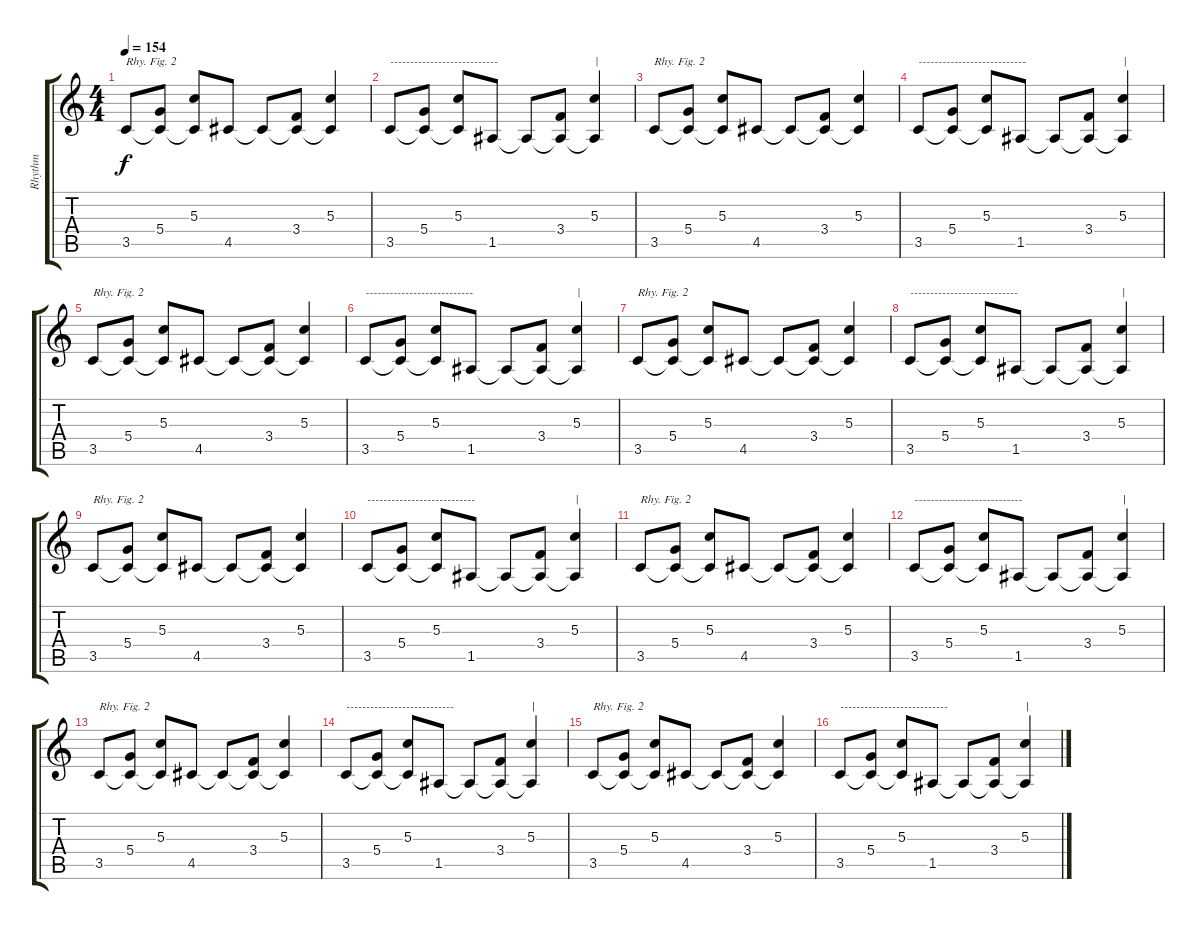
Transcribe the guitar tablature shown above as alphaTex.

\track ("Rhythm" "Rhythm") {instrument electricguitarjazz}
\staff {score tabs}
\tuning (E4 B3 G3 D3 A2 E2) {hide}
\ts (4 4)
\tempo 154
\clef g2
\ks c
3.5.8{txt "Rhy. Fig. 2" dy f instrument electricguitarjazz} (5.4 3.5{t}).8 (5.3 3.5{t}).8 4.5.8 4.5{t}.8 (3.4 4.5{t}).8 (5.3 4.5{t}).4 |
3.5.8{txt "---------------------------"} (5.4 3.5{t}).8 (5.3 3.5{t}).8 1.5.8 1.5{t}.8 (3.4 1.5{t}).8 (5.3 1.5{t}).4{txt "|"} |
3.5.8{txt "Rhy. Fig. 2"} (5.4 3.5{t}).8 (5.3 3.5{t}).8 4.5.8 4.5{t}.8 (3.4 4.5{t}).8 (5.3 4.5{t}).4 |
3.5.8{txt "---------------------------"} (5.4 3.5{t}).8 (5.3 3.5{t}).8 1.5.8 1.5{t}.8 (3.4 1.5{t}).8 (5.3 1.5{t}).4{txt "|"} |
3.5.8{txt "Rhy. Fig. 2"} (5.4 3.5{t}).8 (5.3 3.5{t}).8 4.5.8 4.5{t}.8 (3.4 4.5{t}).8 (5.3 4.5{t}).4 |
3.5.8{txt "---------------------------"} (5.4 3.5{t}).8 (5.3 3.5{t}).8 1.5.8 1.5{t}.8 (3.4 1.5{t}).8 (5.3 1.5{t}).4{txt "|"} |
3.5.8{txt "Rhy. Fig. 2"} (5.4 3.5{t}).8 (5.3 3.5{t}).8 4.5.8 4.5{t}.8 (3.4 4.5{t}).8 (5.3 4.5{t}).4 |
3.5.8{txt "---------------------------"} (5.4 3.5{t}).8 (5.3 3.5{t}).8 1.5.8 1.5{t}.8 (3.4 1.5{t}).8 (5.3 1.5{t}).4{txt "|"} |
3.5.8{txt "Rhy. Fig. 2"} (5.4 3.5{t}).8 (5.3 3.5{t}).8 4.5.8 4.5{t}.8 (3.4 4.5{t}).8 (5.3 4.5{t}).4 |
3.5.8{txt "---------------------------"} (5.4 3.5{t}).8 (5.3 3.5{t}).8 1.5.8 1.5{t}.8 (3.4 1.5{t}).8 (5.3 1.5{t}).4{txt "|"} |
3.5.8{txt "Rhy. Fig. 2"} (5.4 3.5{t}).8 (5.3 3.5{t}).8 4.5.8 4.5{t}.8 (3.4 4.5{t}).8 (5.3 4.5{t}).4 |
3.5.8{txt "---------------------------"} (5.4 3.5{t}).8 (5.3 3.5{t}).8 1.5.8 1.5{t}.8 (3.4 1.5{t}).8 (5.3 1.5{t}).4{txt "|"} |
3.5.8{txt "Rhy. Fig. 2"} (5.4 3.5{t}).8 (5.3 3.5{t}).8 4.5.8 4.5{t}.8 (3.4 4.5{t}).8 (5.3 4.5{t}).4 |
3.5.8{txt "---------------------------"} (5.4 3.5{t}).8 (5.3 3.5{t}).8 1.5.8 1.5{t}.8 (3.4 1.5{t}).8 (5.3 1.5{t}).4{txt "|"} |
3.5.8{txt "Rhy. Fig. 2"} (5.4 3.5{t}).8 (5.3 3.5{t}).8 4.5.8 4.5{t}.8 (3.4 4.5{t}).8 (5.3 4.5{t}).4 |
3.5.8{txt "---------------------------"} (5.4 3.5{t}).8 (5.3 3.5{t}).8 1.5.8 1.5{t}.8 (3.4 1.5{t}).8 (5.3 1.5{t}).4{txt "|"}
